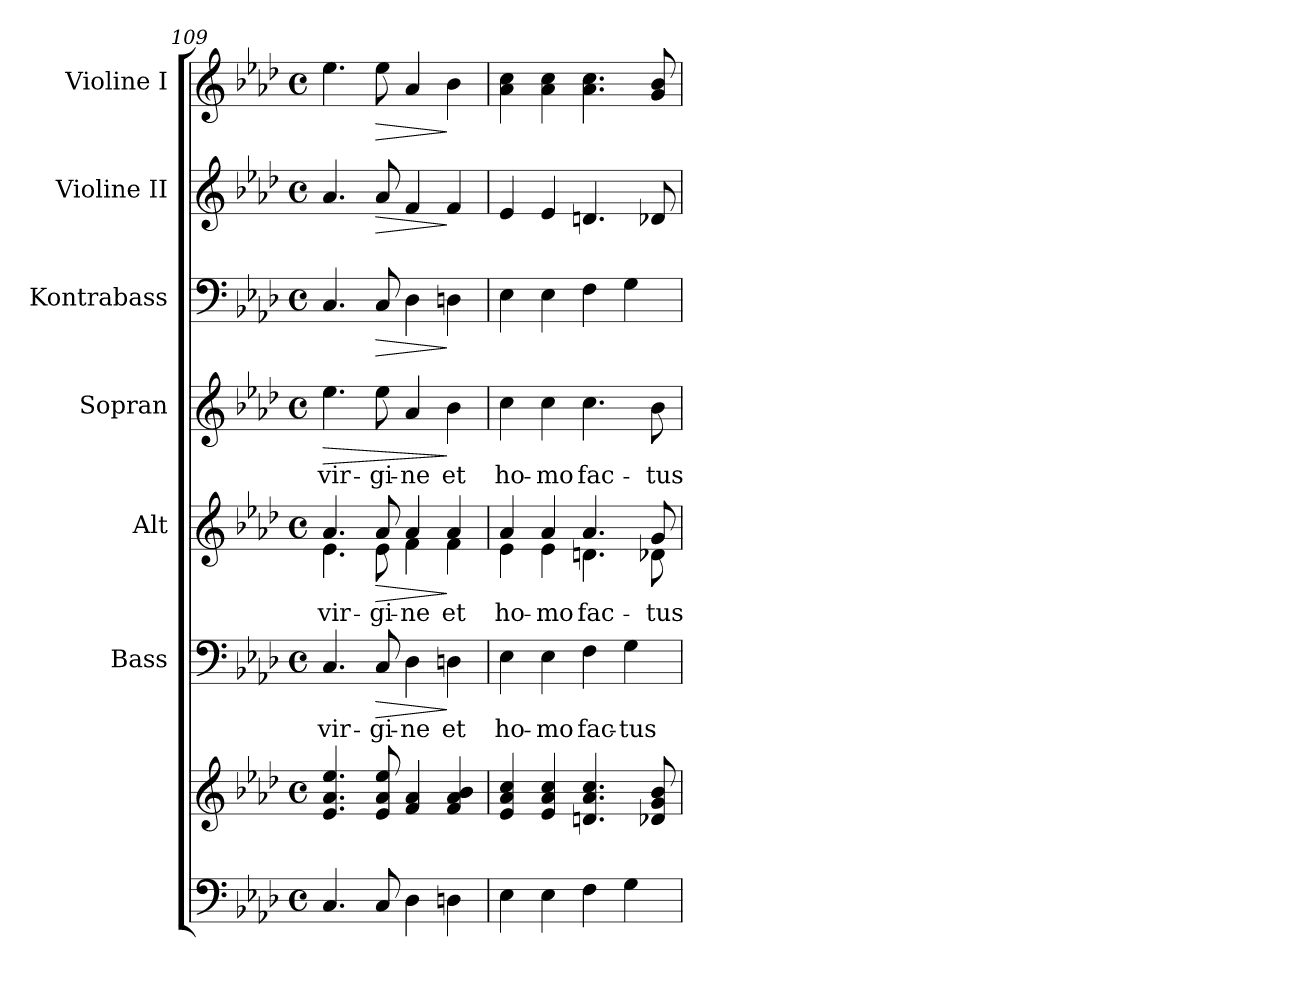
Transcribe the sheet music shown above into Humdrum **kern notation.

**kern	**kern	**kern	**text	**dynam	**kern	**text	**dynam	**kern	**text	**dynam	**kern	**dynam	**kern	**dynam	**kern	**dynam
*part7	*part7	*part6	*part6	*part6	*part5	*part5	*part5	*part4	*part4	*part4	*part3	*part3	*part2	*part2	*part1	*part1
*staff8	*staff7	*staff6	*staff6	*staff6	*staff5	*staff5	*staff5	*staff4	*staff4	*staff4	*staff3	*staff3	*staff2	*staff2	*staff1	*staff1
*	*	*I"Bass	*	*	*I"Alt	*	*	*I"Sopran	*	*	*I"Kontrabass	*	*I"Violine II	*	*I"Violine I	*
*	*	*I'B.	*	*	*I'A.	*	*	*I'S.	*	*	*I'Kb.	*	*I'Vl. II	*	*I'Vl. I	*
*clefF4	*clefG2	*clefF4	*	*	*clefG2	*	*	*clefG2	*	*	*clefF4	*	*clefG2	*	*clefG2	*
*	*	*	*	*	*	*	*	*	*	*	*ITrd7c12	*	*	*	*	*
*k[b-e-a-d-]	*k[b-e-a-d-]	*k[b-e-a-d-]	*	*	*k[b-e-a-d-]	*	*	*k[b-e-a-d-]	*	*	*k[b-e-a-d-]	*	*k[b-e-a-d-]	*	*k[b-e-a-d-]	*
*A-:	*A-:	*A-:	*	*	*A-:	*	*	*A-:	*	*	*A-:	*	*A-:	*	*A-:	*
*M4/4	*M4/4	*M4/4	*	*	*M4/4	*	*	*M4/4	*	*	*M4/4	*	*M4/4	*	*M4/4	*
*met(c)	*met(c)	*met(c)	*	*	*met(c)	*	*	*met(c)	*	*	*met(c)	*	*met(c)	*	*met(c)	*
=109	=109	=109	=109	=109	=109	=109	=109	=109	=109	=109	=109	=109	=109	=109	=109	=109
!	!	!	!LO:LY:b	!	!	!LO:LY:b	!	!	!LO:LY:b	!LO:HP:b	!	!	!	!	!	!
*	*	*	*	*	*^	*	*	*	*	*	*	*	*	*	*	*
4.C/	4.e-/ 4.a-/ 4.ee-/	4.C/	vir-	.	4.a-/	4.e-\	vir-	.	4.ee-\	vir-	>	4.CC/	.	4.a-/	.	4.ee-\	.
!	!	!	!LO:LY:b	!LO:HP:b	!	!	!LO:LY:b	!LO:HP:b	!	!LO:LY:b	!	!	!LO:HP:b	!	!LO:HP:b	!	!LO:HP:b
8C/	8e-/ 8a-/ 8ee-/	8C/	-gi-	>	8a-/	8e-\	-gi-	>	8ee-\	-gi-	.	8CC/	>	8a-/	>	8ee-\	>
!	!	!	!LO:LY:b	!	!	!	!LO:LY:b	!	!	!LO:LY:b	!	!	!	!	!	!	!
4D-\	4f/ 4a-/	4D-\	-ne	.	4a-/	4f\	-ne	.	4a-/	-ne	.	4DD-\	.	4f/	.	4a-/	.
!	!	!	!LO:LY:b	!	!	!	!LO:LY:b	!	!	!LO:LY:b	!	!	!	!	!	!	!
4Dn\	4f/ 4a-/ 4b-/	4Dn\	et	]	4a-/	4f\	et	]	4b-\	et	]	4DDn\	]	4f/	]	4b-\	]
=110	=110	=110	=110	=110	=110	=110	=110	=110	=110	=110	=110	=110	=110	=110	=110	=110	=110
!	!	!	!LO:LY:b	!	!	!	!LO:LY:b	!	!	!LO:LY:b	!	!	!	!	!	!	!
4E-\	4e-/ 4a-/ 4cc/	4E-\	ho-	.	4a-/	4e-\	ho-	.	4cc\	ho-	.	4EE-\	.	4e-/	.	4a-\ 4cc\	.
!	!	!	!LO:LY:b	!	!	!	!LO:LY:b	!	!	!LO:LY:b	!	!	!	!	!	!	!
4E-\	4e-/ 4a-/ 4cc/	4E-\	-mo	.	4a-/	4e-\	-mo	.	4cc\	-mo	.	4EE-\	.	4e-/	.	4a-\ 4cc\	.
!	!	!	!LO:LY:b	!	!	!	!LO:LY:b	!	!	!LO:LY:b	!	!	!	!	!	!	!
4F\	4.dn/ 4.a-/ 4.cc/	4F\	fac-	.	4.a-/	4.dn\	fac-	.	4.cc\	fac-	.	4FF\	.	4.dn/	.	4.a-\ 4.cc\	.
!	!	!	!LO:LY:b	!	!	!	!	!	!	!	!	!	!	!	!	!	!
4G\	.	4G\	-tus	.	.	.	.	.	.	.	.	4GG\	.	.	.	.	.
!	!	!	!	!	!	!	!LO:LY:b	!	!	!LO:LY:b	!	!	!	!	!	!	!
.	8d-X/ 8g/ 8b-/	.	.	.	8g/	8d-X\	-tus	.	8b-\	-tus	.	.	.	8d-X/	.	8g/ 8b-/	.
*	*	*	*	*	*v	*v	*	*	*	*	*	*	*	*	*	*	*
=	=	=	=	=	=	=	=	=	=	=	=	=	=	=	=	=
*-	*-	*-	*-	*-	*-	*-	*-	*-	*-	*-	*-	*-	*-	*-	*-	*-
